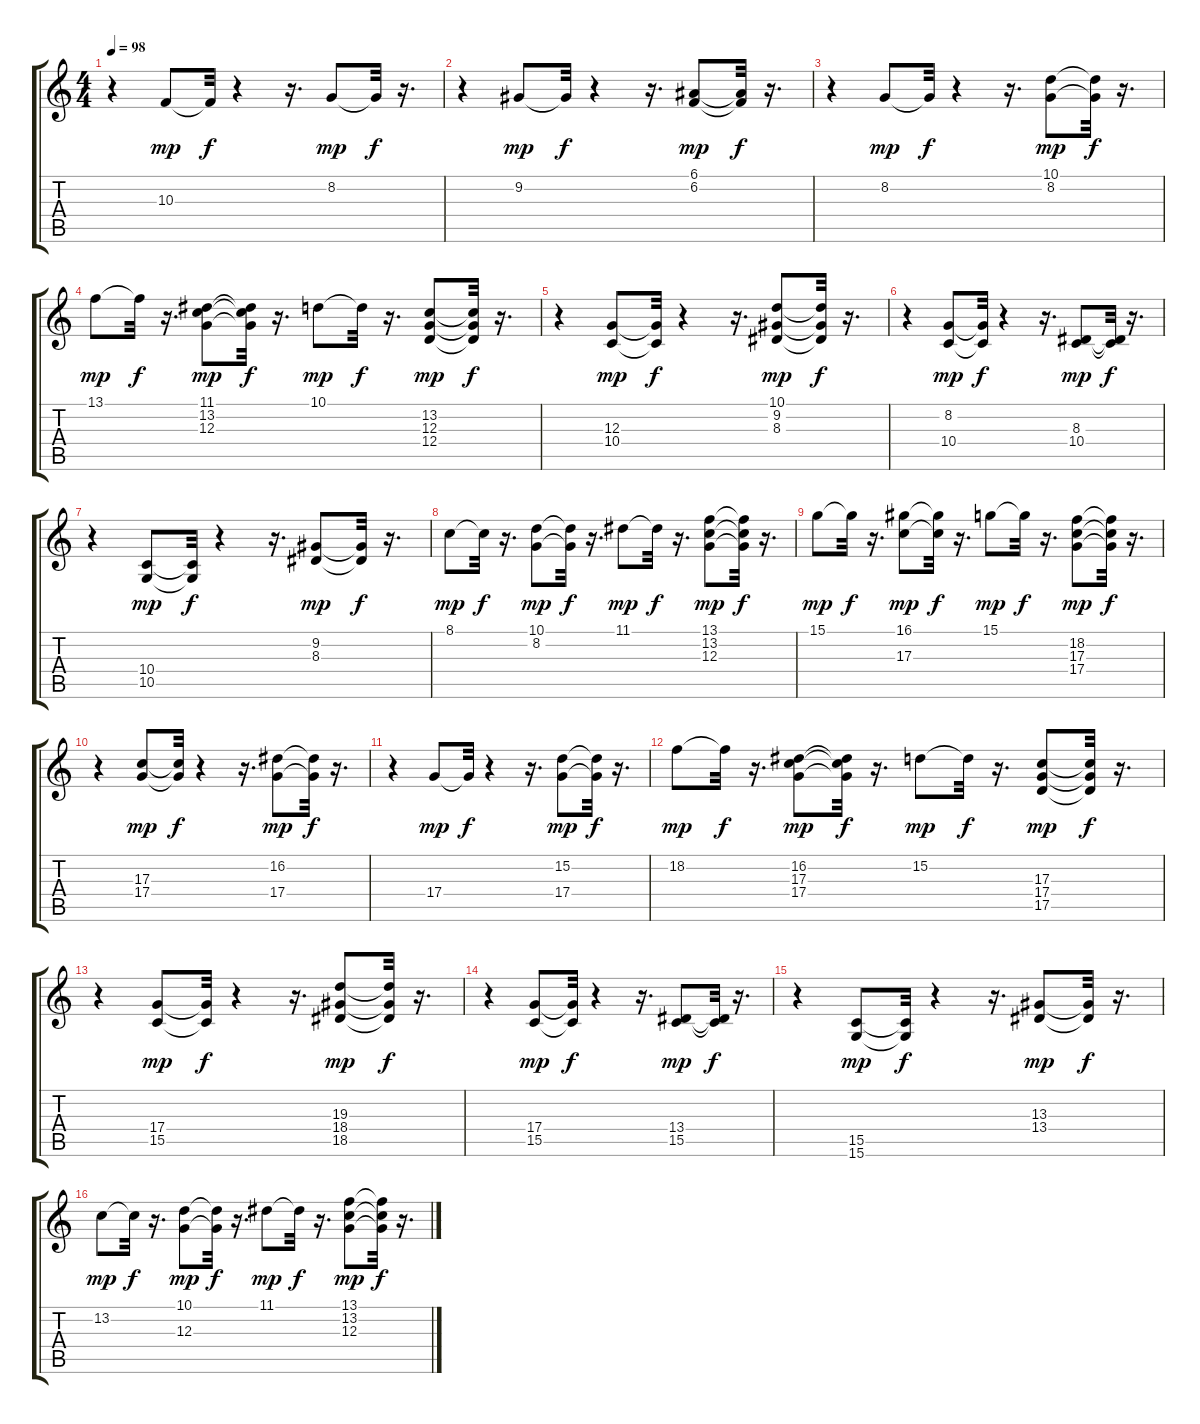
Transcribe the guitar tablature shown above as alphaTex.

\track "" {instrument acousticgrandpiano}
\staff {score tabs}
\tuning (E4 B3 G3 D3 A2 E2) {hide}
\ts (4 4)
\tempo 98
\clef g2
\ks c
r.4{dy f} 10.3.8{dy mp} 10.3{t}.32{dy f} r.4 r.16{d} 8.2.8{dy mp} 8.2{t}.32{dy f} r.16{d} |
r.4 9.2.8{dy mp} 9.2{t}.32{dy f} r.4 r.16{d} (6.1 6.2).8{dy mp} (6.1{t} 6.2{t}).32{dy f} r.16{d} |
r.4 8.2.8{dy mp} 8.2{t}.32{dy f} r.4 r.16{d} (10.1 8.2).8{dy mp} (10.1{t} 8.2{t}).32{dy f} r.16{d} |
13.1.8{dy mp} 13.1{t}.32{dy f} r.16{d} (11.1 13.2 12.3).8{dy mp} (11.1{t} 13.2{t} 12.3{t}).32{dy f} r.16{d} 10.1.8{dy mp} 10.1{t}.32{dy f} r.16{d} (13.2 12.3 12.4).8{dy mp} (13.2{t} 12.3{t} 12.4{t}).32{dy f} r.16{d} |
r.4 (12.3 10.4).8{dy mp} (12.3{t} 10.4{t}).32{dy f} r.4 r.16{d} (10.1 9.2 8.3).8{dy mp} (10.1{t} 9.2{t} 8.3{t}).32{dy f} r.16{d} |
r.4 (8.2 10.4).8{dy mp} (8.2{t} 10.4{t}).32{dy f} r.4 r.16{d} (8.3 10.4).8{dy mp} (8.3{t} 10.4{t}).32{dy f} r.16{d} |
r.4 (10.4 10.5).8{dy mp} (10.4{t} 10.5{t}).32{dy f} r.4 r.16{d} (9.2 8.3).8{dy mp} (9.2{t} 8.3{t}).32{dy f} r.16{d} |
8.1.8{dy mp} 8.1{t}.32{dy f} r.16{d} (10.1 8.2).8{dy mp} (10.1{t} 8.2{t}).32{dy f} r.16{d} 11.1.8{dy mp} 11.1{t}.32{dy f} r.16{d} (13.1 13.2 12.3).8{dy mp} (13.1{t} 13.2{t} 12.3{t}).32{dy f} r.16{d} |
15.1.8{dy mp} 15.1{t}.32{dy f} r.16{d} (16.1 17.3).8{dy mp} (16.1{t} 17.3{t}).32{dy f} r.16{d} 15.1.8{dy mp} 15.1{t}.32{dy f} r.16{d} (18.2 17.3 17.4).8{dy mp} (18.2{t} 17.3{t} 17.4{t}).32{dy f} r.16{d} |
r.4 (17.3 17.4).8{dy mp} (17.3{t} 17.4{t}).32{dy f} r.4 r.16{d} (16.2 17.4).8{dy mp} (16.2{t} 17.4{t}).32{dy f} r.16{d} |
r.4 17.4.8{dy mp} 17.4{t}.32{dy f} r.4 r.16{d} (15.2 17.4).8{dy mp} (15.2{t} 17.4{t}).32{dy f} r.16{d} |
18.2.8{dy mp} 18.2{t}.32{dy f} r.16{d} (16.2 17.3 17.4).8{dy mp} (16.2{t} 17.3{t} 17.4{t}).32{dy f} r.16{d} 15.2.8{dy mp} 15.2{t}.32{dy f} r.16{d} (17.3 17.4 17.5).8{dy mp} (17.3{t} 17.4{t} 17.5{t}).32{dy f} r.16{d} |
r.4 (17.4 15.5).8{dy mp} (17.4{t} 15.5{t}).32{dy f} r.4 r.16{d} (19.3 18.4 18.5).8{dy mp} (19.3{t} 18.4{t} 18.5{t}).32{dy f} r.16{d} |
r.4 (17.4 15.5).8{dy mp} (17.4{t} 15.5{t}).32{dy f} r.4 r.16{d} (13.4 15.5).8{dy mp} (13.4{t} 15.5{t}).32{dy f} r.16{d} |
r.4 (15.5 15.6).8{dy mp} (15.5{t} 15.6{t}).32{dy f} r.4 r.16{d} (13.3 13.4).8{dy mp} (13.3{t} 13.4{t}).32{dy f} r.16{d} |
13.2.8{dy mp} 13.2{t}.32{dy f} r.16{d} (10.1 12.3).8{dy mp} (10.1{t} 12.3{t}).32{dy f} r.16{d} 11.1.8{dy mp} 11.1{t}.32{dy f} r.16{d} (13.1 13.2 12.3).8{dy mp} (13.1{t} 13.2{t} 12.3{t}).32{dy f} r.16{d}
